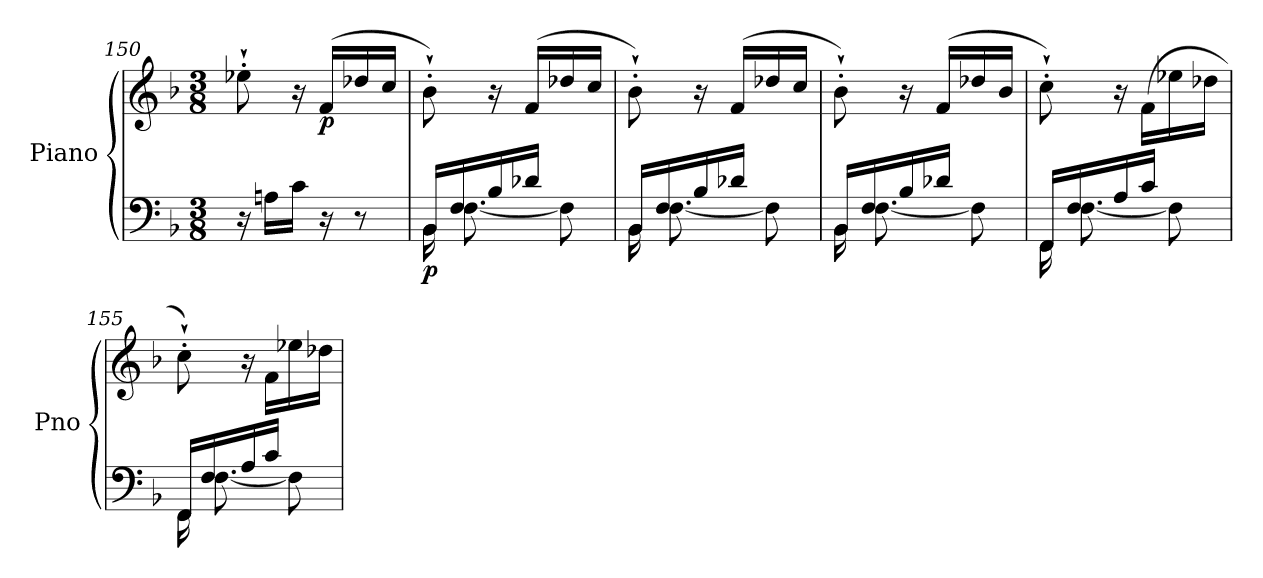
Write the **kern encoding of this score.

**kern	**kern	**dynam
*part1	*part1	*part1
*staff2	*staff1	*staff1/2
*I"Piano	*	*
*I'Pno	*	*
*clefF4	*clefG2	*
*k[b-]	*k[b-]	*
*M3/8	*M3/8	*
=150	=150	=150
16r	8ee-X'`\	.
16An\LL	.	.
16c\JJ	16r	.
!	!	!LO:DY:b
16r	(<16f/LL	p
8r	16dd-X/	.
.	16cc/JJ	.
=151	=151	=151
*^	*	*
!	!	!	!LO:DY:b=2
16BB-/LL	16BB-\	8b-'`\)	p
16F/	[8.F\	.	.
16B-/	.	16r	.
16d-X/JJ	.	(<16f/LL	.
8ryy	8F\]	16dd-X/	.
.	.	16cc/JJ	.
!!LO:LB:g=z
=152	=152	=152	=152
16BB-/LL	16BB-\	8b-'`\)	.
16F/	[8.F\	.	.
16B-/	.	16r	.
16d-X/JJ	.	(<16f/LL	.
8ryy	8F\]	16dd-X/	.
.	.	16cc/JJ	.
=153	=153	=153	=153
16BB-/LL	16BB-\	8b-'`\)	.
16F/	[8.F\	.	.
16B-/	.	16r	.
16d-X/JJ	.	(<16f/LL	.
8ryy	8F\]	16dd-X/	.
.	.	16b-/JJ	.
=154	=154	=154	=154
16FF/LL	16FF\	8cc'`\)	.
16F/	[8.F\	.	.
16A/	.	16r	.
16c/JJ	.	(>16f\LL	.
8ryy	8F\]	16ee-X\	.
.	.	16dd-X\JJ	.
=155	=155	=155	=155
16FF/LL	16FF\	8cc'`\)	.
16F/	[8.F\	.	.
16A/	.	16r	.
16c/JJ	.	16f\LL	.
8ryy	8F\]	16ee-X\	.
.	.	16dd-X\JJ	.
*v	*v	*	*
=	=	=
*-	*-	*-
